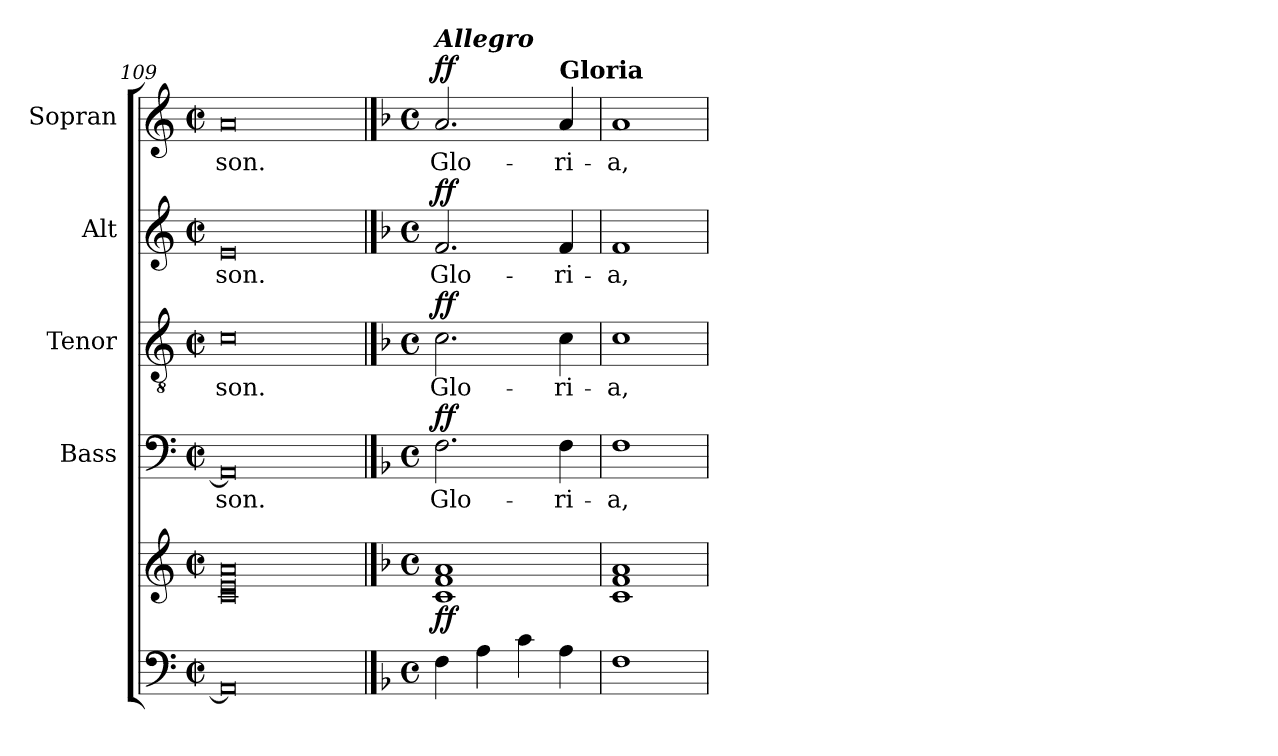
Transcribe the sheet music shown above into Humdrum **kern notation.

**kern	**kern	**dynam	**kern	**text	**dynam	**kern	**text	**dynam	**kern	**text	**dynam	**kern	**text	**dynam
*part5	*part5	*part5	*part4	*part4	*part4	*part3	*part3	*part3	*part2	*part2	*part2	*part1	*part1	*part1
*staff6	*staff5	*staff5/6	*staff4	*staff4	*staff4	*staff3	*staff3	*staff3	*staff2	*staff2	*staff2	*staff1	*staff1	*staff1
*	*	*	*I"Bass	*	*	*I"Tenor	*	*	*I"Alt	*	*	*I"Sopran	*	*
*	*	*	*I'B.	*	*	*I'T.	*	*	*I'A.	*	*	*I'S.	*	*
*clefF4	*clefG2	*	*clefF4	*	*	*clefGv2	*	*	*clefG2	*	*	*clefG2	*	*
*k[]	*k[]	*	*k[]	*	*	*k[]	*	*	*k[]	*	*	*k[]	*	*
*C:	*C:	*	*C:	*	*	*C:	*	*	*C:	*	*	*C:	*	*
*M2/2	*M2/2	*	*M2/2	*	*	*M2/2	*	*	*M2/2	*	*	*M2/2	*	*
*met(c|)	*met(c|)	*	*met(c|)	*	*	*met(c|)	*	*	*met(c|)	*	*	*met(c|)	*	*
=109	=109	=109	=109	=109	=109	=109	=109	=109	=109	=109	=109	=109	=109	=109
!	!	!	!	!LO:LY:b	!	!	!LO:LY:b	!	!	!LO:LY:b	!	!	!LO:LY:b	!
0AA]	0c 0e 0a	.	0AA]	-son.	.	0c	-son.	.	0e	-son.	.	0a	-son.	.
!!LO:LB:g=z
==110	==110	==110	==110	==110	==110	==110	==110	==110	==110	==110	==110	==110	==110	==110
*k[b-]	*k[b-]	*	*k[b-]	*	*	*k[b-]	*	*	*k[b-]	*	*	*k[b-]	*	*
*F:	*F:	*	*F:	*	*	*F:	*	*	*F:	*	*	*F:	*	*
*M4/4	*M4/4	*	*M4/4	*	*	*M4/4	*	*	*M4/4	*	*	*M4/4	*	*
*met(c)	*met(c)	*	*met(c)	*	*	*met(c)	*	*	*met(c)	*	*	*met(c)	*	*
!	!	!	!	!	!	!	!	!	!	!	!	!LO:TX:a:Bi:t=Allegro	!	!
!	!	!LO:DY:b	!	!LO:LY:b	!LO:DY:a	!	!LO:LY:b	!LO:DY:a	!	!LO:LY:b	!LO:DY:a	!	!LO:LY:b	!LO:DY:a
4F\	1c 1f 1a	ff	2.F\	Glo-	ff	2.c\	Glo-	ff	2.f/	Glo-	ff	2.a/	Glo-	ff
4A\	.	.	.	.	.	.	.	.	.	.	.	.	.	.
4c\	.	.	.	.	.	.	.	.	.	.	.	.	.	.
!	!	!	!	!	!	!	!	!	!	!	!	!LO:TX:a:B:t=Gloria	!	!
!	!	!	!	!LO:LY:b	!	!	!LO:LY:b	!	!	!LO:LY:b	!	!	!LO:LY:b	!
4A\	.	.	4F\	-ri-	.	4c\	-ri-	.	4f/	-ri-	.	4a/	-ri-	.
=111	=111	=111	=111	=111	=111	=111	=111	=111	=111	=111	=111	=111	=111	=111
!	!	!	!	!LO:LY:b	!	!	!LO:LY:b	!	!	!LO:LY:b	!	!	!LO:LY:b	!
1F	1c 1f 1a	.	1F	-a,	.	1c	-a,	.	1f	-a,	.	1a	-a,	.
=	=	=	=	=	=	=	=	=	=	=	=	=	=	=
*-	*-	*-	*-	*-	*-	*-	*-	*-	*-	*-	*-	*-	*-	*-
